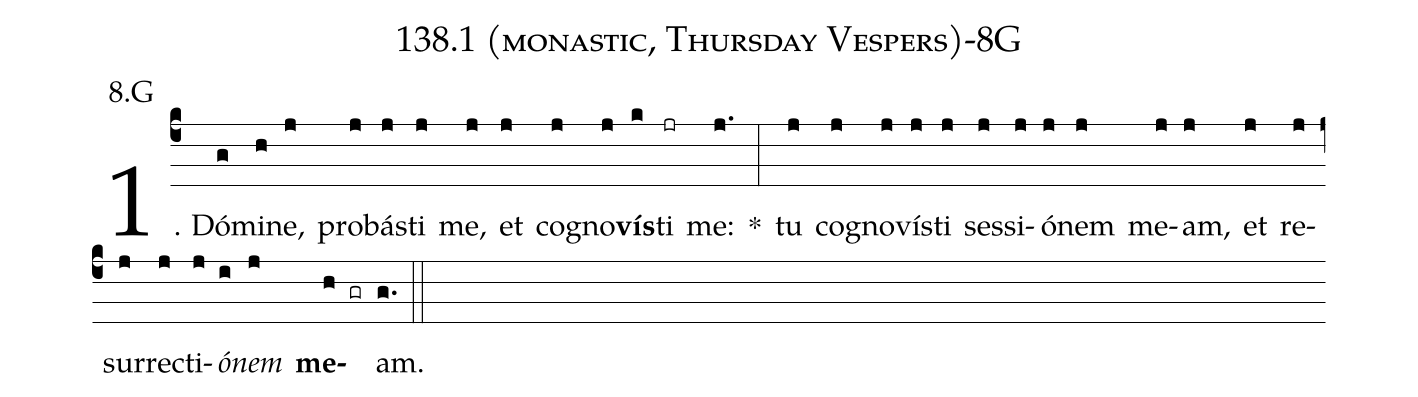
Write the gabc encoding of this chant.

name: 138.1 (monastic, Thursday Vespers)-8G;
annotation: 8.G;
%%
(c4)1. Dó(g)mi(h)ne,(j) pro(j)bás(j)ti(j) me,(j) et(j) co(j)gno(j)<b>vís</b>(k)ti(jr) me:(j.) *(:) tu(j) co(j)gno(j)vís(j)ti(j) ses(j)si(j)ó(j)nem(j) me(j)am,(j) et(j) re(j)sur(j)rec(j)ti(j)<i>ó</i>(i)<i>nem</i>(j) <b>me</b>(h gr)am.(g.) (::)
